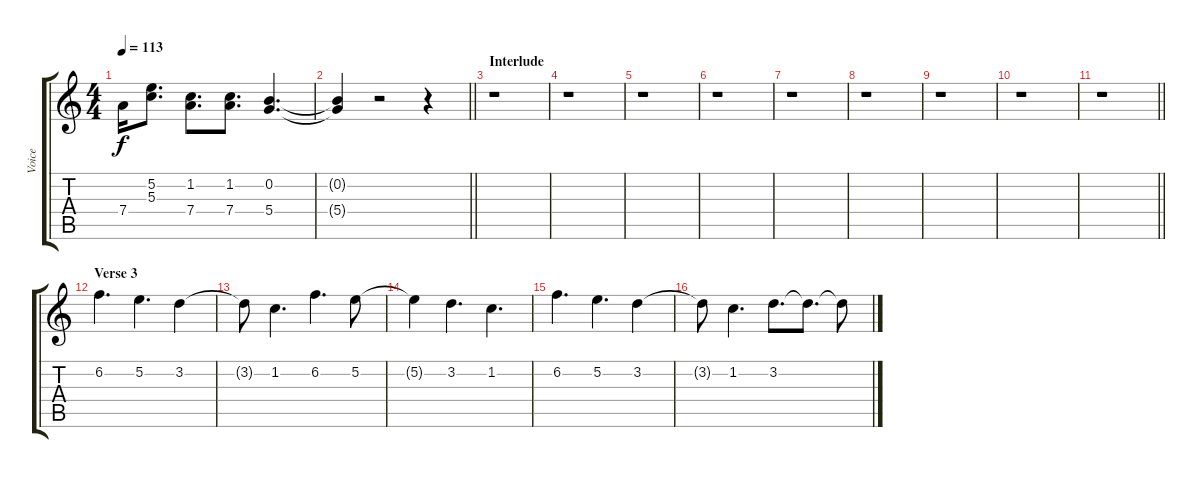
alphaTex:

\track ("Voice" "Voice") {instrument distortionguitar}
\staff {score tabs}
\tuning (E4 B3 G3 D3 A2 E2) {hide}
\ts (4 4)
\tempo 113
\clef g2
\ks c
7.4{t}.16{dy f} (5.2 5.3).8{d} (1.2 7.4).8{d} (1.2 7.4).8{d} (0.2 5.4).4{d} |
\barLineRight lightlight
(0.2{t} 5.4{t}).4 r.2 r.4 |
\section ("" "Interlude")
r.1 |
r.1 |
r.1 |
r.1 |
r.1 |
r.1 |
r.1 |
r.1 |
\barLineRight lightlight
r.1 |
\section ("" "Verse 3")
6.2.4{d} 5.2.4{d} 3.2.4 |
3.2{t}.8 1.2.4{d} 6.2.4{d} 5.2.8 |
5.2{t}.4 3.2.4{d} 1.2.4{d} |
6.2.4{d} 5.2.4{d} 3.2.4 |
3.2{t}.8 1.2.4{d} 3.2.8{d} 3.2{t}.8{d} 3.2{t}.8
